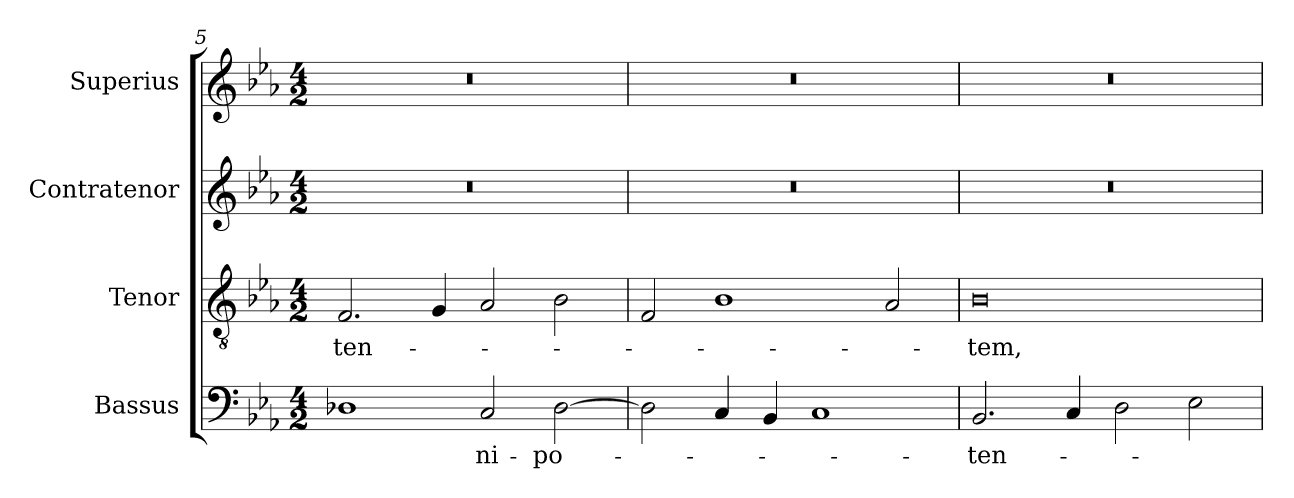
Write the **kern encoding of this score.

**kern	**text	**kern	**text	**kern	**kern
*part4	*part4	*part3	*part3	*part2	*part1
*staff4	*staff4	*staff3	*staff3	*staff2	*staff1
*I"Bassus	*	*I"Tenor	*	*I"Contratenor	*I"Superius
*I'B.	*	*I'T.	*	*	*
*clefF4	*	*clefGv2	*	*clefG2	*clefG2
*	*	*ITrd7c12	*	*ITrd7c12	*
*k[b-e-a-]	*	*k[b-e-a-]	*	*k[b-e-a-]	*k[b-e-a-]
*E-:	*	*E-:	*	*E-:	*E-:
*M4/2	*	*M4/2	*	*M4/2	*M4/2
=5	=5	=5	=5	=5	=5
!	!	!	!LO:LY:b:color=#000000	!LO:N:vis=1	!LO:N:vis=1
1D-Xi	.	2.FFi/	-ten-	0r	0r
.	.	4GGi/	.	.	.
!	!LO:LY:b:color=#000000	!	!	!	!
2Ci/	-ni-	2AA-i/	.	.	.
!	!LO:LY:b:color=#000000	!	!	!	!
[>2D-i\	-po-	2BB-i\	.	.	.
=6	=6	=6	=6	=6	=6
!	!	!	!	!LO:N:vis=1	!LO:N:vis=1
2D-i\]	.	2FFi/	.	0r	0r
4Ci/	.	1BB-i	.	.	.
4BB-i/	.	.	.	.	.
1Ci	.	.	.	.	.
.	.	2AA-i/	.	.	.
=7	=7	=7	=7	=7	=7
!	!LO:LY:b:color=#000000	!	!	!	!
!	!	!	!LO:LY:b:color=#000000	!LO:N:vis=1	!LO:N:vis=1
2.BB-i/	-ten-	0BB-i	-tem,	0r	0r
4Ci/	.	.	.	.	.
2Di\	.	.	.	.	.
2E-i\	.	.	.	.	.
=	=	=	=	=	=
*-	*-	*-	*-	*-	*-
